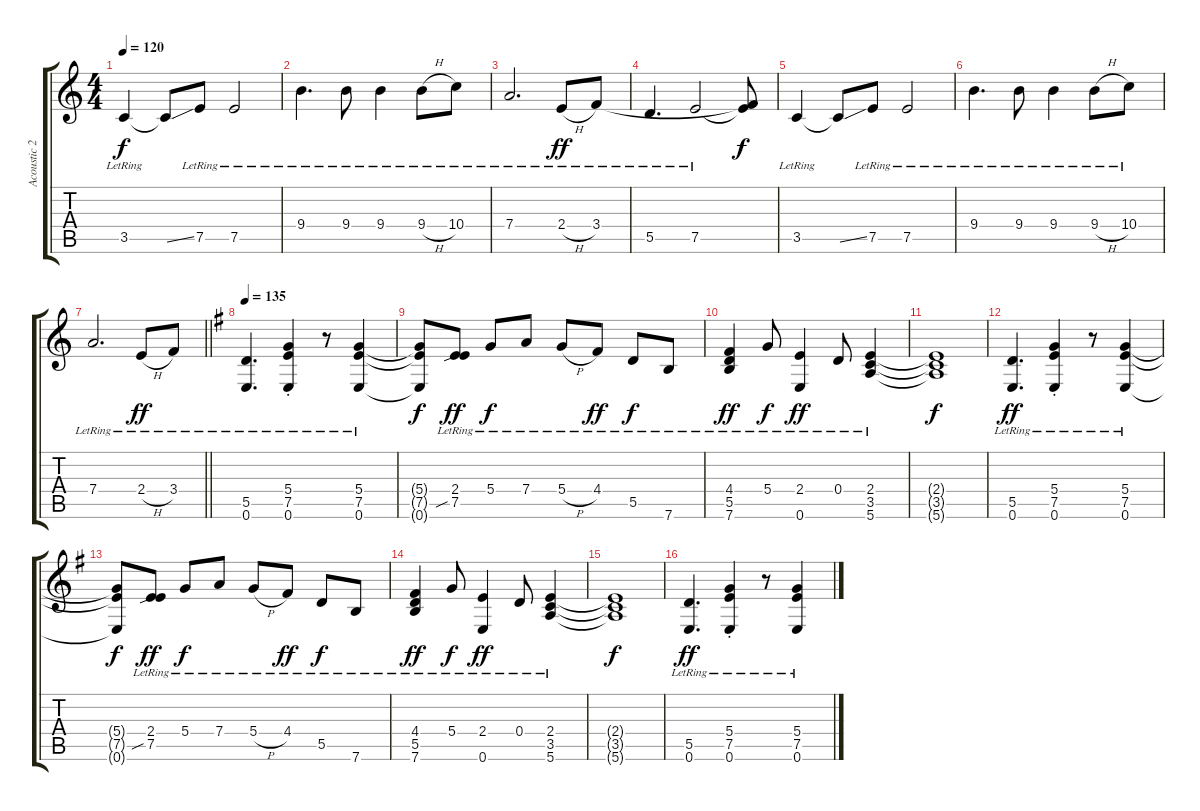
\track ("Acoustic 2" "Acoustic 2") {instrument acousticguitarnylon}
\staff {score tabs}
\tuning (E4 B3 G3 D3 A2 E2) {hide}
\ts (4 4)
\tempo 120
\clef g2
\ks c
3.5{lr}.4{dy f} 3.5{ss t}.8 7.5{lr}.8 7.5{lr}.2 |
9.4{lr}.4{d} 9.4{lr}.8 9.4{lr}.4 9.4{h lr}.8 10.4{lr}.8 |
7.4{lr}.2{d} 2.4{h lr}.8{dy ff} 3.4{lr}.8 |
5.5{lr}.4{d} 7.5{lr}.2 (3.4{t} 7.5{t}).8{dy f} |
3.5{lr}.4 3.5{ss t}.8 7.5{lr}.8 7.5{lr}.2 |
9.4{lr}.4{d} 9.4{lr}.8 9.4{lr}.4 9.4{h lr}.8 10.4{lr}.8 |
\barLineRight lightlight
7.4{lr}.2{d} 2.4{h lr}.8{dy ff} 3.4{lr}.8 |
\tempo 135
\ks g
(5.5{lr} 0.6{lr}).4{d instrument acousticguitarnylon} (5.4{st lr} 7.5{st lr} 0.6{st lr}).4 r.8 (5.4{lr} 7.5{lr} 0.6{lr}).4 |
(5.4{t} 7.5{t} 0.6{t}).8{dy f} (2.4{lr} 7.5{sib lr}).8{dy ff} 5.4{lr}.8{dy f} 7.4{lr}.8 5.4{h lr}.8 4.4{lr}.8{dy ff} 5.5{lr}.8{dy f} 7.6{lr}.8 |
(4.4{lr} 5.5{lr} 7.6{lr}).4{dy ff} 5.4{lr}.8{dy f} (2.4{lr} 0.6{lr}).4{dy ff} 0.4{lr}.8 (2.4{lr} 3.5{lr} 5.6{lr}).4 |
(2.4{t} 3.5{t} 5.6{t}).1{dy f} |
(5.5{lr} 0.6{lr}).4{d dy ff} (5.4{st lr} 7.5{st lr} 0.6{st lr}).4 r.8 (5.4{lr} 7.5{lr} 0.6{lr}).4 |
(5.4{t} 7.5{t} 0.6{t}).8{dy f} (2.4{lr} 7.5{sib lr}).8{dy ff} 5.4{lr}.8{dy f} 7.4{lr}.8 5.4{h lr}.8 4.4{lr}.8{dy ff} 5.5{lr}.8{dy f} 7.6{lr}.8 |
(4.4{lr} 5.5{lr} 7.6{lr}).4{dy ff} 5.4{lr}.8{dy f} (2.4{lr} 0.6{lr}).4{dy ff} 0.4{lr}.8 (2.4{lr} 3.5{lr} 5.6{lr}).4 |
(2.4{t} 3.5{t} 5.6{t}).1{dy f} |
(5.5{lr} 0.6{lr}).4{d dy ff} (5.4{st lr} 7.5{st lr} 0.6{st lr}).4 r.8 (5.4{lr} 7.5{lr} 0.6{lr}).4
